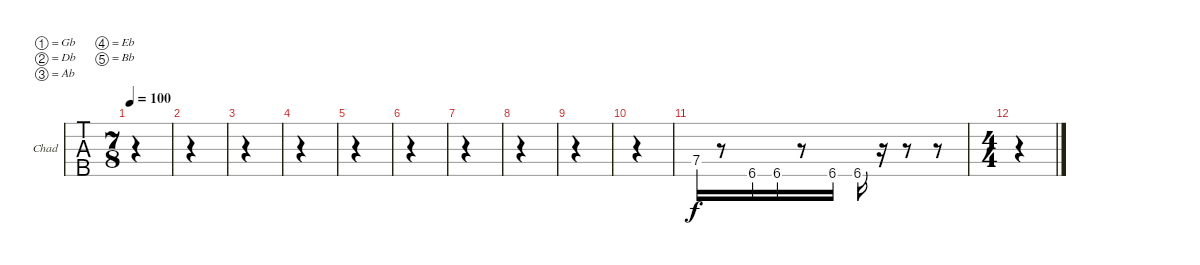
\defaultSystemsLayout 4
\bracketExtendMode groupsimilarinstruments
\firstSystemTrackNameOrientation horizontal
\otherSystemsTrackNameOrientation horizontal
\track ("Chad" "Chad") {instrument electricbassfinger}
\staff {tabs}
\tuning (Gb2 Db2 Ab1 Eb1 Bb0)
\ts (7 8)
\tempo 100
\clef f4
\ks c
|
|
|
|
|
|
|
|
|
|
7.4.16 r.8 6.5.16 6.5.16 r.8 6.5.16 6.5.16 r.16 r.8 r.8 |
\ts (4 4)
\scale
0.333333 |
\scale
0.333333 |
\scale
0.333333 |
\scale
0.257261
